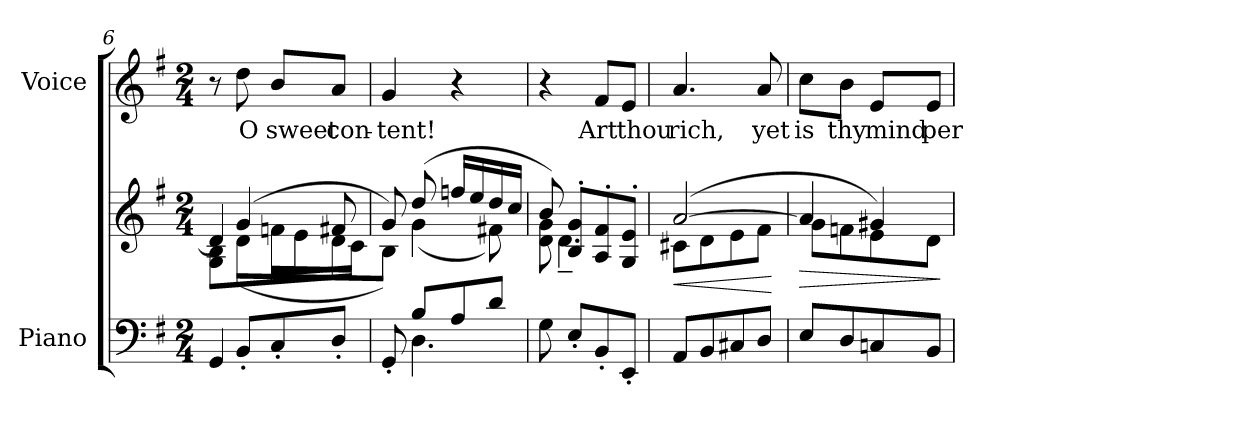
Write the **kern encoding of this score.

**kern	**kern	**dynam	**kern	**text
*part2	*part2	*part2	*part1	*part1
*staff3	*staff2	*staff2/3	*staff1	*staff1
*I"Piano	*	*	*I"Voice	*
*I'Pno	*	*	*	*
*clefF4	*clefG2	*	*clefG2	*
*k[f#]	*k[f#]	*	*k[f#]	*
*M2/4	*M2/4	*	*M2/4	*
=6	=6	=6	=6	=6
*	*^	*	*	*
8GG/J	8d/J]	8G\ 8B\J	.	8r	.
!	!	!	!	!	!LO:LY:b
8BB'/L	(4g/	(8d\L	.	8dd\	O
!	!	!	!	!	!LO:LY:b
8C'/	.	16fn\L	.	8b/L	sweet
.	.	16e\	.	.	.
!	!	!	!	!	!LO:LY:b
8D'/J	8f#X/	16d\	.	8a/J	con-
.	.	16c\J	.	.	.
=7	=7	=7	=7	=7	=7
*^	*	*	*	*	*
!	!	!	!	!	!	!LO:LY:b
8GG'/	8ryy	8g/)	8B\J)	.	4g/	-tent!
8B/L	4.D\	(8dd/	(4g\	.	.	.
8A/	.	16ffn/LL	.	.	4r	.
.	.	16ee/	.	.	.	.
8d/J	.	16dd/	8f#X\)	.	.	.
.	.	16cc/JJ	.	.	.	.
*v	*v	*	*	*	*	*
=8	=8	=8	=8	=8	=8
8G\	8b/)	8d\ 8g\	.	4r	.
8E'/L	8B/' 8g/'L	4.d~\	.	.	.
!	!	!	!	!	!LO:LY:b
8BB'/	8A/' 8f#/'	.	.	8f#/L	Art
!	!	!	!	!	!LO:LY:b
8EE'/J	8G/' 8e/'J	.	.	8e/J	thou
=9	=9	=9	=9	=9	=9
!	!	!	!LO:HP:b	!	!LO:LY:b
8AA/L	([2a/	8c#X\L	<	4.a/	rich,
8BB/	.	8d\	.	.	.
8C#X/	.	8e\	.	.	.
!	!	!	!	!	!LO:LY:b
8D/J	.	8f#\J	.	8a/	yet
*	*v	*v	*	*	*
.	.	[	.	.
!!LO:LB:g=z
=10	=10	=10	=10	=10
!	!	!LO:HP:b	!	!LO:LY:b
*	*^	*	*	*
8E/L	4a/]	8g\L	>	8cc\L	is
!	!	!	!	!	!LO:LY:b
8D/	.	8fn\	.	8b\J	thy
!	!	!	!	!	!LO:LY:b
8Cn/	4g#X/)	8e\	.	8e/L	mind
!	!	!	!	!	!LO:LY:b
8BB/J	.	8d\J	.	8e/J	per-
*	*v	*v	*	*	*
.	.	]	.	.
=	=	=	=	=
*-	*-	*-	*-	*-
